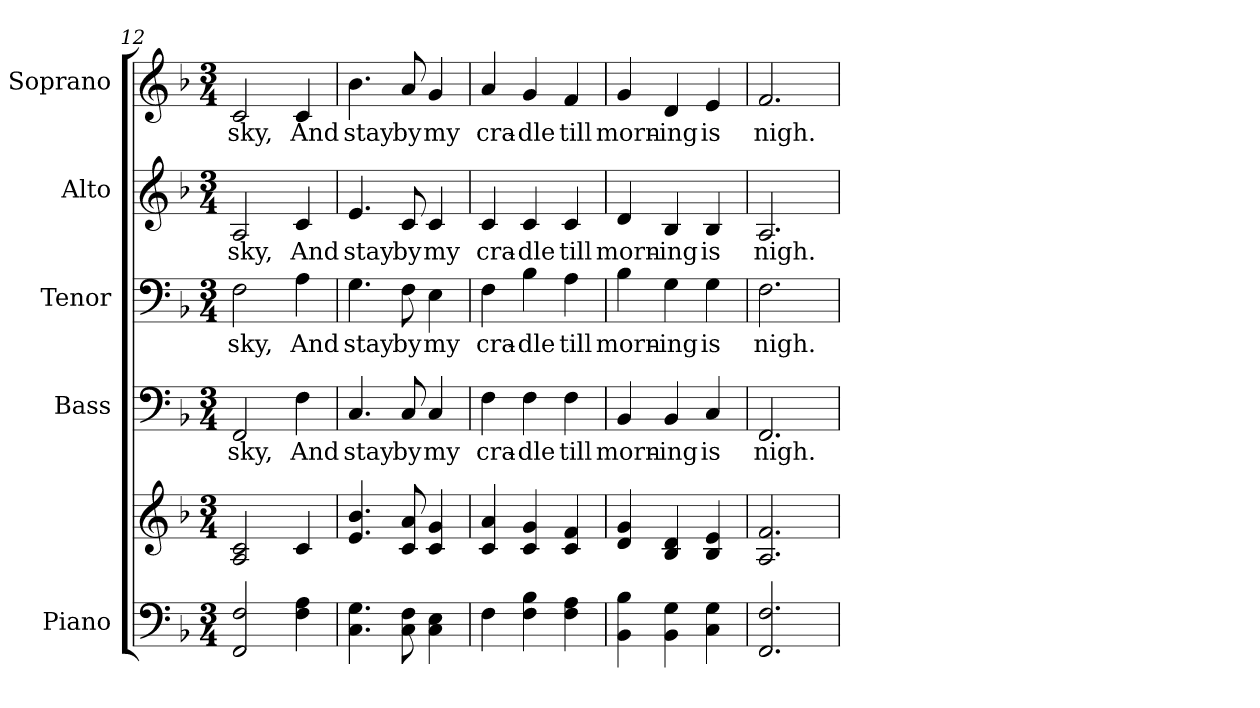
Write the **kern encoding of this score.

**kern	**kern	**kern	**text	**kern	**text	**kern	**text	**kern	**text
*part5	*part5	*part4	*part4	*part3	*part3	*part2	*part2	*part1	*part1
*staff6	*staff5	*staff4	*staff4	*staff3	*staff3	*staff2	*staff2	*staff1	*staff1
*I"Piano	*	*I"Bass	*	*I"Tenor	*	*I"Alto	*	*I"Soprano	*
*I'Pno.	*	*I'B.	*	*I'T.	*	*I'A.	*	*I'S.	*
*clefF4	*clefG2	*clefF4	*	*clefF4	*	*clefG2	*	*clefG2	*
*k[b-]	*k[b-]	*k[b-]	*	*k[b-]	*	*k[b-]	*	*k[b-]	*
*F:	*F:	*F:	*	*F:	*	*F:	*	*F:	*
*M3/4	*M3/4	*M3/4	*	*M3/4	*	*M3/4	*	*M3/4	*
=12	=12	=12	=12	=12	=12	=12	=12	=12	=12
!	!	!	!LO:LY:b:color=#000000	!	!	!	!	!	!
!	!	!	!	!	!LO:LY:b:color=#000000	!	!	!	!
!	!	!	!	!	!	!	!LO:LY:b:color=#000000	!	!
!	!	!	!	!	!	!	!	!	!LO:LY:b:color=#000000
2FFi/ 2Fi	2Ai/ 2ci	2FFi/	sky,	2Fi\	sky,	2Ai/	sky,	2ci/	sky,
!	!	!	!LO:LY:b:color=#000000	!	!	!	!	!	!
!	!	!	!	!	!LO:LY:b:color=#000000	!	!	!	!
!	!	!	!	!	!	!	!LO:LY:b:color=#000000	!	!
!	!	!	!	!	!	!	!	!	!LO:LY:b:color=#000000
4Fi\ 4Ai	4ci/	4Fi\	And	4Ai\	And	4ci/	And	4ci/	And
=13	=13	=13	=13	=13	=13	=13	=13	=13	=13
!	!	!	!LO:LY:b:color=#000000	!	!	!	!	!	!
!	!	!	!	!	!LO:LY:b:color=#000000	!	!	!	!
!	!	!	!	!	!	!	!LO:LY:b:color=#000000	!	!
!	!	!	!	!	!	!	!	!	!LO:LY:b:color=#000000
4.Ci\ 4.Gi	4.ei/ 4.b-i	4.Ci/	stay	4.Gi\	stay	4.ei/	stay	4.b-i\	stay
!	!	!	!LO:LY:b:color=#000000	!	!	!	!	!	!
!	!	!	!	!	!LO:LY:b:color=#000000	!	!	!	!
!	!	!	!	!	!	!	!LO:LY:b:color=#000000	!	!
!	!	!	!	!	!	!	!	!	!LO:LY:b:color=#000000
8Ci\ 8Fi	8ci/ 8ai	8Ci/	by	8Fi\	by	8ci/	by	8ai/	by
!	!	!	!LO:LY:b:color=#000000	!	!	!	!	!	!
!	!	!	!	!	!LO:LY:b:color=#000000	!	!	!	!
!	!	!	!	!	!	!	!LO:LY:b:color=#000000	!	!
!	!	!	!	!	!	!	!	!	!LO:LY:b:color=#000000
4Ci\ 4Ei	4ci/ 4gi	4Ci/	my	4Ei\	my	4ci/	my	4gi/	my
!!LO:PB:g=z
=14	=14	=14	=14	=14	=14	=14	=14	=14	=14
!	!	!	!LO:LY:b:color=#000000	!	!	!	!	!	!
!	!	!	!	!	!LO:LY:b:color=#000000	!	!	!	!
!	!	!	!	!	!	!	!LO:LY:b:color=#000000	!	!
!	!	!	!	!	!	!	!	!	!LO:LY:b:color=#000000
4Fi\	4ci/ 4ai	4Fi\	cra-	4Fi\	cra-	4ci/	cra-	4ai/	cra-
!	!	!	!LO:LY:b:color=#000000	!	!	!	!	!	!
!	!	!	!	!	!LO:LY:b:color=#000000	!	!	!	!
!	!	!	!	!	!	!	!LO:LY:b:color=#000000	!	!
!	!	!	!	!	!	!	!	!	!LO:LY:b:color=#000000
4Fi\ 4B-i	4ci/ 4gi	4Fi\	-dle	4B-i\	-dle	4ci/	-dle	4gi/	-dle
!	!	!	!LO:LY:b:color=#000000	!	!	!	!	!	!
!	!	!	!	!	!LO:LY:b:color=#000000	!	!	!	!
!	!	!	!	!	!	!	!LO:LY:b:color=#000000	!	!
!	!	!	!	!	!	!	!	!	!LO:LY:b:color=#000000
4Fi\ 4Ai	4ci/ 4fi	4Fi\	till	4Ai\	till	4ci/	till	4fi/	till
=15	=15	=15	=15	=15	=15	=15	=15	=15	=15
!	!	!	!LO:LY:b:color=#000000	!	!	!	!	!	!
!	!	!	!	!	!LO:LY:b:color=#000000	!	!	!	!
!	!	!	!	!	!	!	!LO:LY:b:color=#000000	!	!
!	!	!	!	!	!	!	!	!	!LO:LY:b:color=#000000
4BB-i\ 4B-i	4di/ 4gi	4BB-i/	morn-	4B-i\	morn-	4di/	morn-	4gi/	morn-
!	!	!	!LO:LY:b:color=#000000	!	!	!	!	!	!
!	!	!	!	!	!LO:LY:b:color=#000000	!	!	!	!
!	!	!	!	!	!	!	!LO:LY:b:color=#000000	!	!
!	!	!	!	!	!	!	!	!	!LO:LY:b:color=#000000
4BB-i\ 4Gi	4B-i/ 4di	4BB-i/	-ing	4Gi\	-ing	4B-i/	-ing	4di/	-ing
!	!	!	!LO:LY:b:color=#000000	!	!	!	!	!	!
!	!	!	!	!	!LO:LY:b:color=#000000	!	!	!	!
!	!	!	!	!	!	!	!LO:LY:b:color=#000000	!	!
!	!	!	!	!	!	!	!	!	!LO:LY:b:color=#000000
4Ci\ 4Gi	4B-i/ 4ei	4Ci/	is	4Gi\	is	4B-i/	is	4ei/	is
=16	=16	=16	=16	=16	=16	=16	=16	=16	=16
!	!	!	!LO:LY:b:color=#000000	!	!	!	!	!	!
!	!	!	!	!	!LO:LY:b:color=#000000	!	!	!	!
!	!	!	!	!	!	!	!LO:LY:b:color=#000000	!	!
!	!	!	!	!	!	!	!	!	!LO:LY:b:color=#000000
2.FFi/ 2.Fi	2.Ai/ 2.fi	2.FFi/	nigh.	2.Fi\	nigh.	2.Ai/	nigh.	2.fi/	nigh.
=	=	=	=	=	=	=	=	=	=
*-	*-	*-	*-	*-	*-	*-	*-	*-	*-
